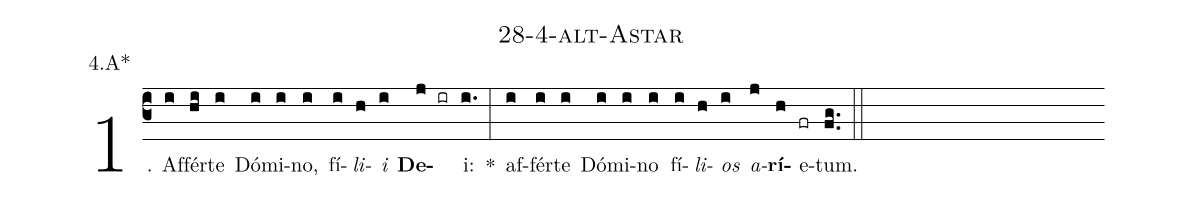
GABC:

name: 28-4-alt-Astar;
annotation: 4.A*;
%%
(c3)1. Af(i)fér(hi)te(i) Dó(i)mi(i)no,(i) fí(i)<i>li</i>(h)<i>i</i>(i) <b>De</b>(j ir)i:(i.) *(:) af(i)fér(i)te(i) Dó(i)mi(i)no(i) fí(i)<i>li</i>(h)<i>os</i>(i) <i>a</i>(j)<b>rí</b>(h)e(fr)tum.(fg..) (::)
